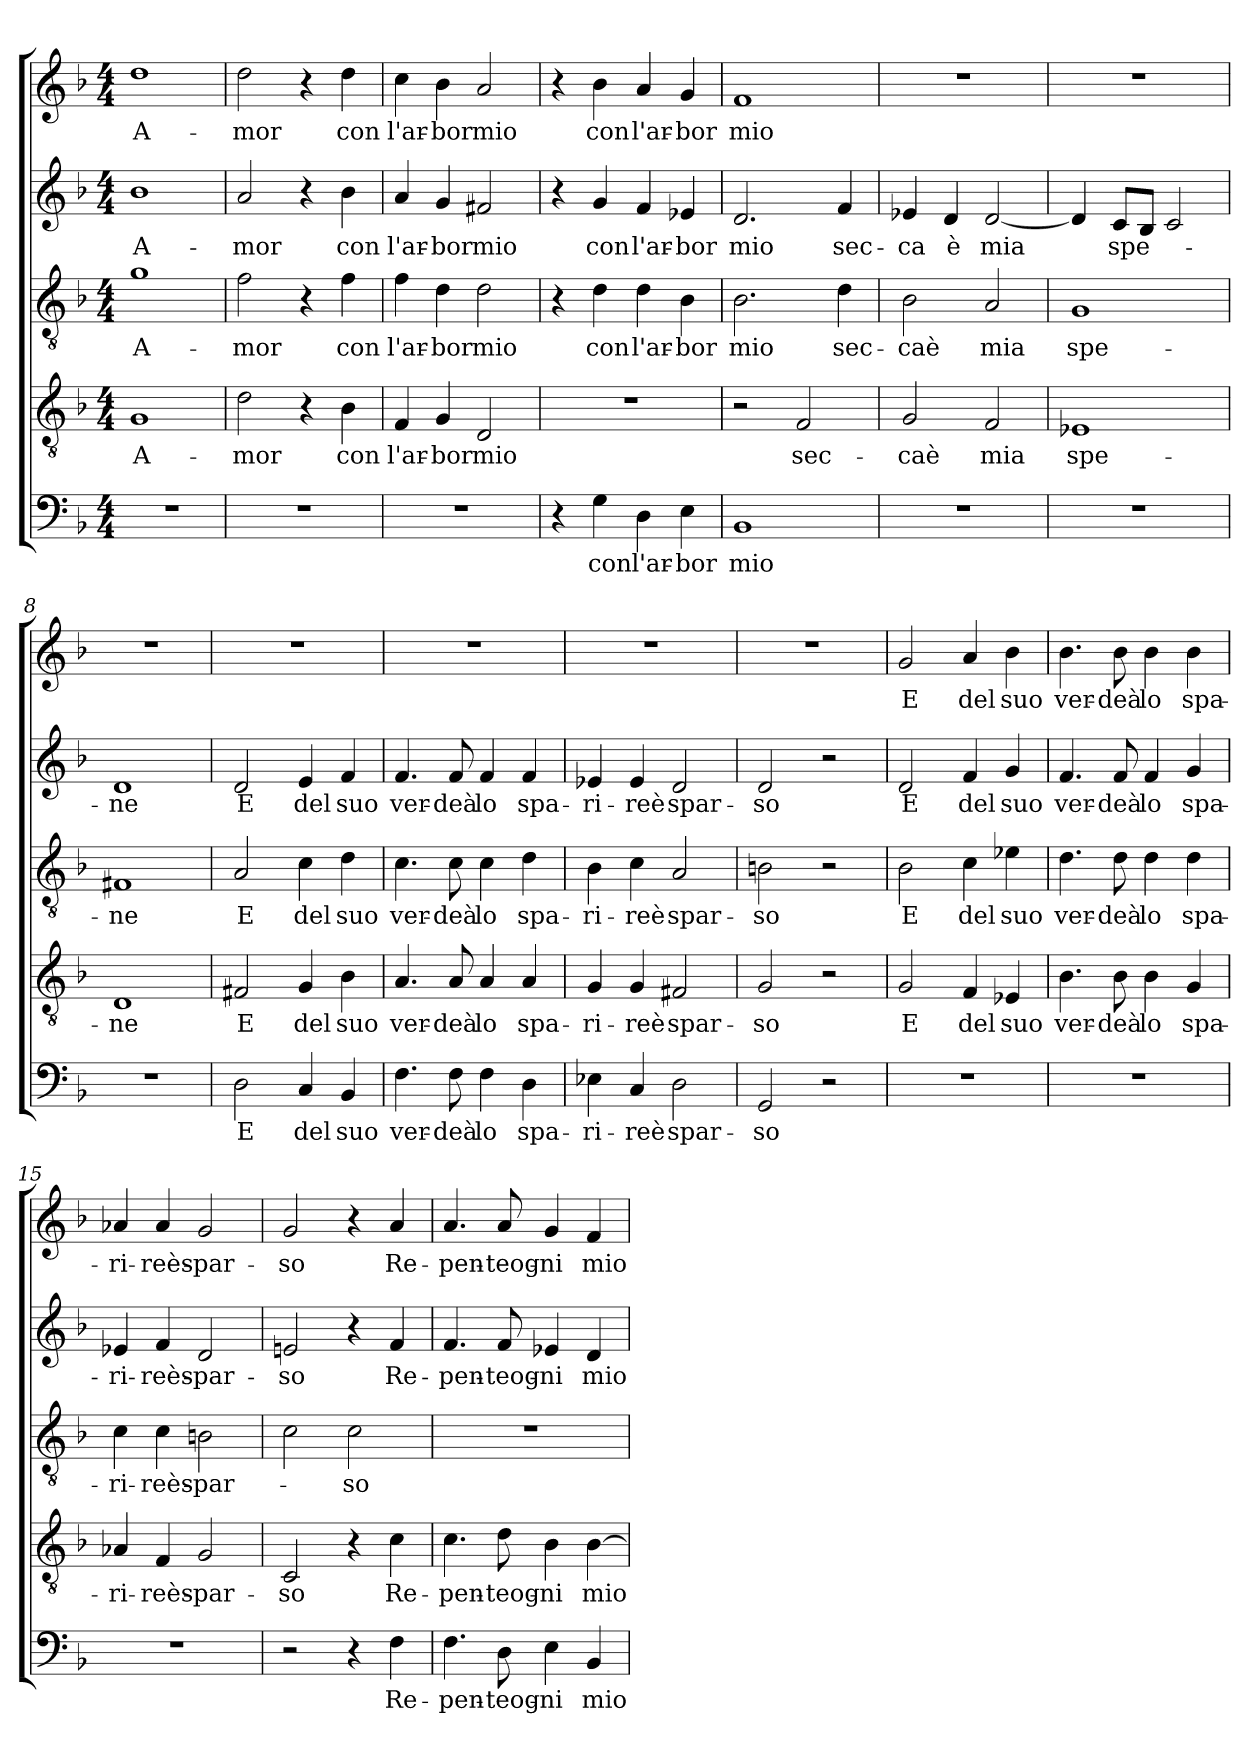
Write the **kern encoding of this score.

**kern	**text	**kern	**text	**kern	**text	**kern	**text	**kern	**text
*part5	*part5	*part4	*part4	*part3	*part3	*part2	*part2	*part1	*part1
*staff5	*staff5	*staff4	*staff4	*staff3	*staff3	*staff2	*staff2	*staff1	*staff1
*clefF4	*	*clefGv2	*	*clefGv2	*	*clefG2	*	*clefG2	*
*k[b-]	*	*k[b-]	*	*k[b-]	*	*k[b-]	*	*k[b-]	*
*M4/4	*	*M4/4	*	*M4/4	*	*M4/4	*	*M4/4	*
=1	=1	=1	=1	=1	=1	=1	=1	=1	=1
1r	.	1G/	A-	1g\	A-	1b-\	A-	1dd\	A-
=2	=2	=2	=2	=2	=2	=2	=2	=2	=2
1r	.	2d\	mor	2f\	mor	2a/	mor	2dd\	mor
.	.	4r	.	4r	.	4r	.	4r	.
.	.	4B-\	con	4f\	con	4b-\	con	4dd\	con
=3	=3	=3	=3	=3	=3	=3	=3	=3	=3
1r	.	4F/	l'ar-	4f\	l'ar-	4a/	l'ar-	4cc\	l'ar-
.	.	4G/	bor	4d\	bor	4g/	bor	4b-\	bor
.	.	2D/	mio	2d\	mio	2f#X/	mio	2a/	mio
=4	=4	=4	=4	=4	=4	=4	=4	=4	=4
4r	.	1r	.	4r	.	4r	.	4r	.
4G\	con	.	.	4d\	con	4g/	con	4b-\	con
4D\	l'ar-	.	.	4d\	l'ar-	4f/	l'ar-	4a/	l'ar-
4E\	bor	.	.	4B-\	bor	4e-X/	bor	4g/	bor
=5	=5	=5	=5	=5	=5	=5	=5	=5	=5
1BB-/	mio	2r	.	2.B-\	mio	2.d/	mio	1f/	mio
.	.	2F/	sec-	.	.	.	.	.	.
.	.	.	.	4d\	sec-	4f/	sec-	.	.
=6	=6	=6	=6	=6	=6	=6	=6	=6	=6
1r	.	2G/	caè	2B-\	caè	4e-X/	ca	1r	.
.	.	.	.	.	.	4d/	è	.	.
.	.	2F/	mia	2A/	mia	[2d/	mia	.	.
=7	=7	=7	=7	=7	=7	=7	=7	=7	=7
1r	.	1E-X/	spe-	1G/	spe-	4d/]	.	1r	.
.	.	.	.	.	.	8c/L	spe-	.	.
.	.	.	.	.	.	8B-/J	.	.	.
.	.	.	.	.	.	2c/	.	.	.
=8	=8	=8	=8	=8	=8	=8	=8	=8	=8
1r	.	1D/	ne	1F#X/	ne	1d/	ne	1r	.
=9	=9	=9	=9	=9	=9	=9	=9	=9	=9
2D\	E	2F#X/	E	2A/	E	2d/	E	1r	.
4C/	del	4G/	del	4c\	del	4e/	del	.	.
4BB-/	suo	4B-\	suo	4d\	suo	4f/	suo	.	.
=10	=10	=10	=10	=10	=10	=10	=10	=10	=10
4.F\	ver-	4.A/	ver-	4.c\	ver-	4.f/	ver-	1r	.
8F\	deà	8A/	deà	8c\	deà	8f/	deà	.	.
4F\	lo	4A/	lo	4c\	lo	4f/	lo	.	.
4D\	spa-	4A/	spa-	4d\	spa-	4f/	spa-	.	.
=11	=11	=11	=11	=11	=11	=11	=11	=11	=11
4E-X\	ri-	4G/	ri-	4B-\	ri-	4e-X/	ri-	1r	.
4C/	reè	4G/	reè	4c\	reè	4e-/	reè	.	.
2D\	spar-	2F#X/	spar-	2A/	spar-	2d/	spar-	.	.
=12	=12	=12	=12	=12	=12	=12	=12	=12	=12
2GG/	so	2G/	so	2Bn\	so	2d/	so	1r	.
2r	.	2r	.	2r	.	2r	.	.	.
=13	=13	=13	=13	=13	=13	=13	=13	=13	=13
1r	.	2G/	E	2B-\	E	2d/	E	2g/	E
.	.	4F/	del	4c\	del	4f/	del	4a/	del
.	.	4E-X/	suo	4e-X\	suo	4g/	suo	4b-\	suo
=14	=14	=14	=14	=14	=14	=14	=14	=14	=14
1r	.	4.B-\	ver-	4.d\	ver-	4.f/	ver-	4.b-\	ver-
.	.	8B-\	deà	8d\	deà	8f/	deà	8b-\	deà
.	.	4B-\	lo	4d\	lo	4f/	lo	4b-\	lo
.	.	4G/	spa-	4d\	spa-	4g/	spa-	4b-\	spa-
=15	=15	=15	=15	=15	=15	=15	=15	=15	=15
1r	.	4A-X/	ri-	4c\	ri-	4e-X/	ri-	4a-X/	ri-
.	.	4F/	reès-	4c\	reès-	4f/	reès-	4a-/	reès-
.	.	2G/	par-	2Bn\	par-	2d/	par-	2g/	par-
=16	=16	=16	=16	=16	=16	=16	=16	=16	=16
2r	.	2C/	so	2c\	.	2en/	so	2g/	so
4r	.	4r	.	2c\	so	4r	.	4r	.
4F\	Re-	4c\	Re-	.	.	4f/	Re-	4a/	Re-
=17	=17	=17	=17	=17	=17	=17	=17	=17	=17
4.F\	pen-	4.c\	pen-	1r	.	4.f/	pen-	4.a/	pen-
8D\	teog-	8d\	teog-	.	.	8f/	teog-	8a/	teog-
4E\	ni	4B-\	ni	.	.	4e-X/	ni	4g/	ni
4BB-/	mio	[4B-\	mio	.	.	4d/	mio	4f/	mio
=	=	=	=	=	=	=	=	=	=
*-	*-	*-	*-	*-	*-	*-	*-	*-	*-
